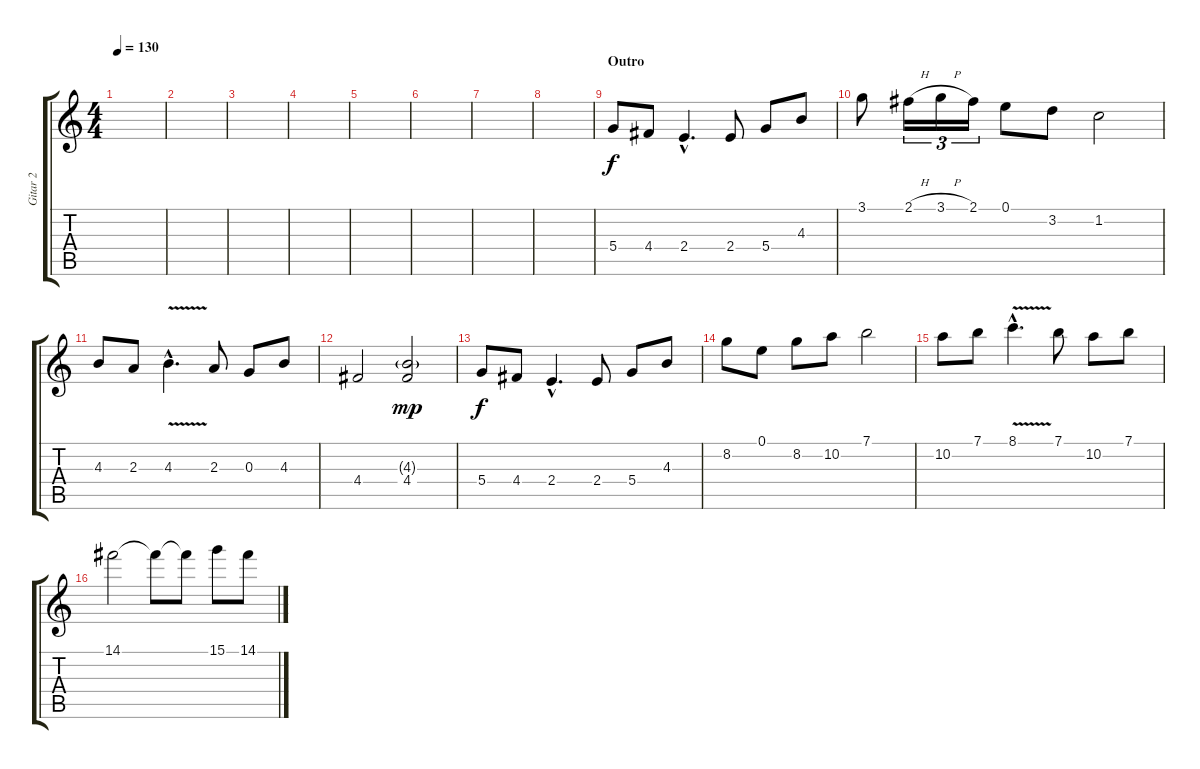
\track ("Gitar 2" "Gitar 2") {instrument distortionguitar}
\staff {score tabs}
\tuning (E4 B3 G3 D3 A2 E2) {hide}
\ts (4 4)
\tempo 130
\clef g2
\ks c
|
|
|
|
|
|
|
|
\section ("" "Outro")
5.4.8 4.4.8 2.4{hac}.4{d} 2.4.8 5.4.8 4.3.8 |
3.1.8 2.1{h}.16{tu (3 2)} 3.1{h}.16{tu (3 2)} 2.1.16{tu (3 2)} 0.1.8 3.2.8 1.2.2 |
4.3.8 2.3.8 4.3{v hac}.4{d} 2.3.8 0.3.8 4.3.8 |
4.4.2 (4.3{g} 4.4).2{dy mp} |
5.4.8{dy f} 4.4.8 2.4{hac}.4{d} 2.4.8 5.4.8 4.3.8 |
8.2.8 0.1.8 8.2.8 10.2.8 7.1.2 |
10.2.8 7.1.8 8.1{v hac}.4{d} 7.1.8 10.2.8 7.1.8 |
14.1.2 14.1{t}.8 14.1{t}.8 15.1.8 14.1.8
